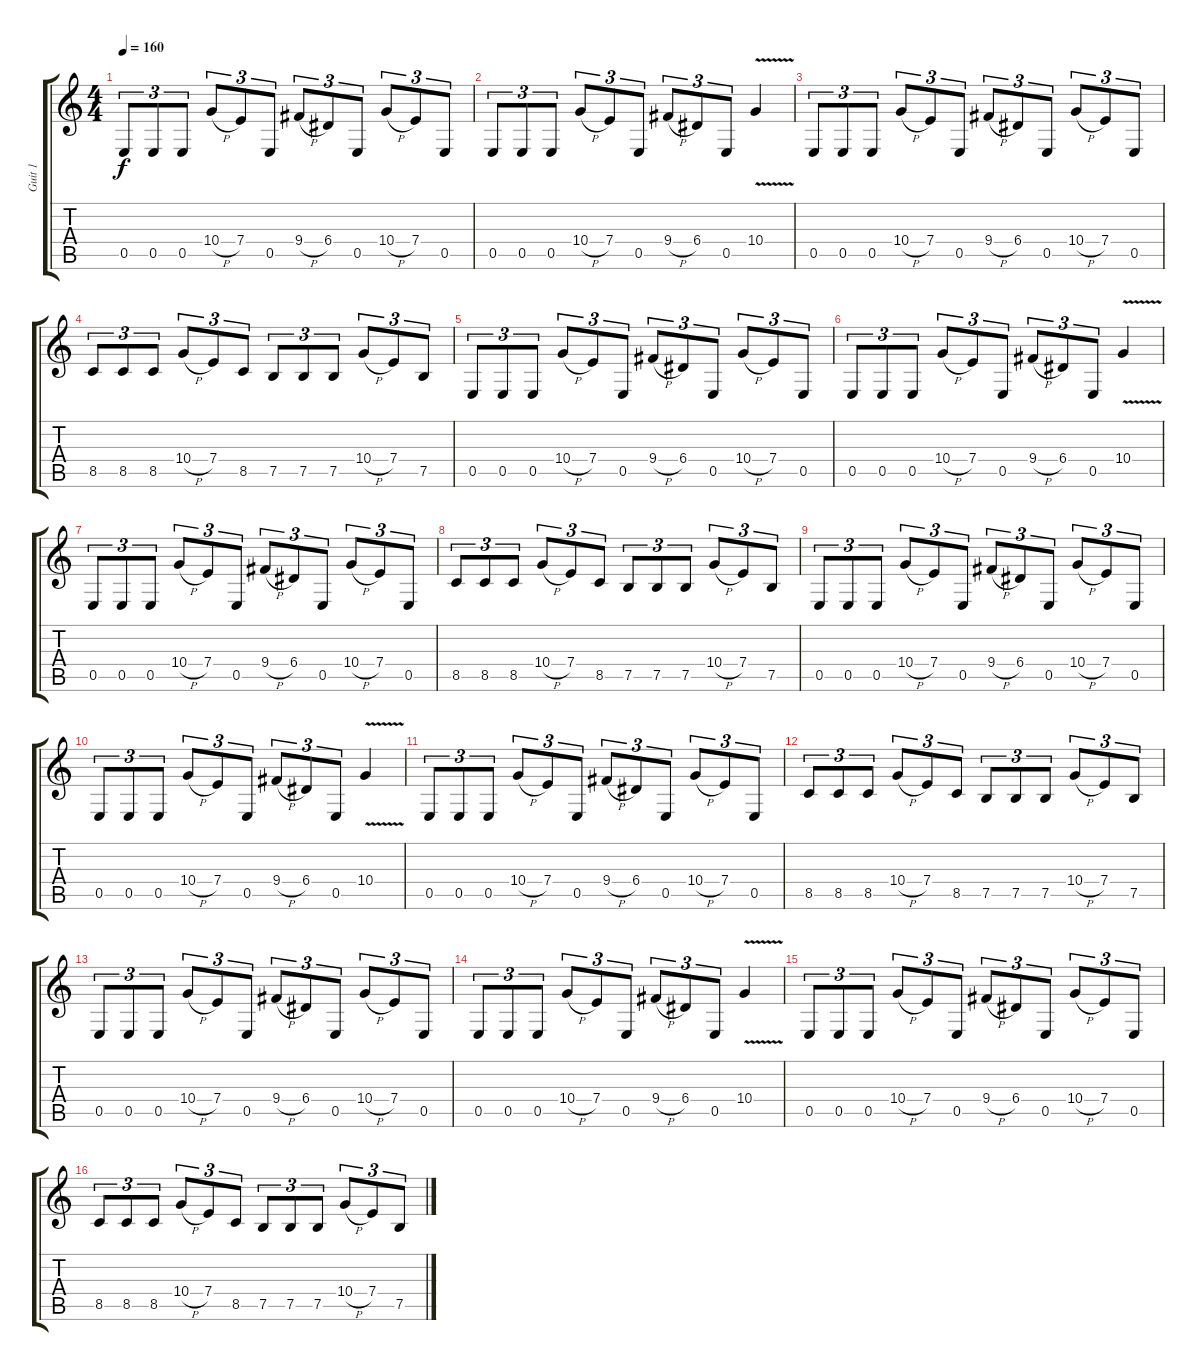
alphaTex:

\track ("Guit 1" "Guit 1") {instrument distortionguitar}
\staff {score tabs}
\tuning (B3 Gb3 D3 A2 E2 B1) {hide}
\ts (4 4)
\tempo 160
\clef g2
\ks c
0.5.8{tu (3 2) dy f} 0.5.8{tu (3 2)} 0.5.8{tu (3 2)} 10.4{h}.8{tu (3 2)} 7.4.8{tu (3 2)} 0.5.8{tu (3 2)} 9.4{h}.8{tu (3 2)} 6.4.8{tu (3 2)} 0.5.8{tu (3 2)} 10.4{h}.8{tu (3 2)} 7.4.8{tu (3 2)} 0.5.8{tu (3 2)} |
0.5.8{tu (3 2)} 0.5.8{tu (3 2)} 0.5.8{tu (3 2)} 10.4{h}.8{tu (3 2)} 7.4.8{tu (3 2)} 0.5.8{tu (3 2)} 9.4{h}.8{tu (3 2)} 6.4.8{tu (3 2)} 0.5.8{tu (3 2)} 10.4{v}.4 |
0.5.8{tu (3 2)} 0.5.8{tu (3 2)} 0.5.8{tu (3 2)} 10.4{h}.8{tu (3 2)} 7.4.8{tu (3 2)} 0.5.8{tu (3 2)} 9.4{h}.8{tu (3 2)} 6.4.8{tu (3 2)} 0.5.8{tu (3 2)} 10.4{h}.8{tu (3 2)} 7.4.8{tu (3 2)} 0.5.8{tu (3 2)} |
8.5.8{tu (3 2)} 8.5.8{tu (3 2)} 8.5.8{tu (3 2)} 10.4{h}.8{tu (3 2)} 7.4.8{tu (3 2)} 8.5.8{tu (3 2)} 7.5.8{tu (3 2)} 7.5.8{tu (3 2)} 7.5.8{tu (3 2)} 10.4{h}.8{tu (3 2)} 7.4.8{tu (3 2)} 7.5.8{tu (3 2)} |
0.5.8{tu (3 2)} 0.5.8{tu (3 2)} 0.5.8{tu (3 2)} 10.4{h}.8{tu (3 2)} 7.4.8{tu (3 2)} 0.5.8{tu (3 2)} 9.4{h}.8{tu (3 2)} 6.4.8{tu (3 2)} 0.5.8{tu (3 2)} 10.4{h}.8{tu (3 2)} 7.4.8{tu (3 2)} 0.5.8{tu (3 2)} |
0.5.8{tu (3 2)} 0.5.8{tu (3 2)} 0.5.8{tu (3 2)} 10.4{h}.8{tu (3 2)} 7.4.8{tu (3 2)} 0.5.8{tu (3 2)} 9.4{h}.8{tu (3 2)} 6.4.8{tu (3 2)} 0.5.8{tu (3 2)} 10.4{v}.4 |
0.5.8{tu (3 2)} 0.5.8{tu (3 2)} 0.5.8{tu (3 2)} 10.4{h}.8{tu (3 2)} 7.4.8{tu (3 2)} 0.5.8{tu (3 2)} 9.4{h}.8{tu (3 2)} 6.4.8{tu (3 2)} 0.5.8{tu (3 2)} 10.4{h}.8{tu (3 2)} 7.4.8{tu (3 2)} 0.5.8{tu (3 2)} |
8.5.8{tu (3 2)} 8.5.8{tu (3 2)} 8.5.8{tu (3 2)} 10.4{h}.8{tu (3 2)} 7.4.8{tu (3 2)} 8.5.8{tu (3 2)} 7.5.8{tu (3 2)} 7.5.8{tu (3 2)} 7.5.8{tu (3 2)} 10.4{h}.8{tu (3 2)} 7.4.8{tu (3 2)} 7.5.8{tu (3 2)} |
0.5.8{tu (3 2)} 0.5.8{tu (3 2)} 0.5.8{tu (3 2)} 10.4{h}.8{tu (3 2)} 7.4.8{tu (3 2)} 0.5.8{tu (3 2)} 9.4{h}.8{tu (3 2)} 6.4.8{tu (3 2)} 0.5.8{tu (3 2)} 10.4{h}.8{tu (3 2)} 7.4.8{tu (3 2)} 0.5.8{tu (3 2)} |
0.5.8{tu (3 2)} 0.5.8{tu (3 2)} 0.5.8{tu (3 2)} 10.4{h}.8{tu (3 2)} 7.4.8{tu (3 2)} 0.5.8{tu (3 2)} 9.4{h}.8{tu (3 2)} 6.4.8{tu (3 2)} 0.5.8{tu (3 2)} 10.4{v}.4 |
0.5.8{tu (3 2)} 0.5.8{tu (3 2)} 0.5.8{tu (3 2)} 10.4{h}.8{tu (3 2)} 7.4.8{tu (3 2)} 0.5.8{tu (3 2)} 9.4{h}.8{tu (3 2)} 6.4.8{tu (3 2)} 0.5.8{tu (3 2)} 10.4{h}.8{tu (3 2)} 7.4.8{tu (3 2)} 0.5.8{tu (3 2)} |
8.5.8{tu (3 2)} 8.5.8{tu (3 2)} 8.5.8{tu (3 2)} 10.4{h}.8{tu (3 2)} 7.4.8{tu (3 2)} 8.5.8{tu (3 2)} 7.5.8{tu (3 2)} 7.5.8{tu (3 2)} 7.5.8{tu (3 2)} 10.4{h}.8{tu (3 2)} 7.4.8{tu (3 2)} 7.5.8{tu (3 2)} |
0.5.8{tu (3 2)} 0.5.8{tu (3 2)} 0.5.8{tu (3 2)} 10.4{h}.8{tu (3 2)} 7.4.8{tu (3 2)} 0.5.8{tu (3 2)} 9.4{h}.8{tu (3 2)} 6.4.8{tu (3 2)} 0.5.8{tu (3 2)} 10.4{h}.8{tu (3 2)} 7.4.8{tu (3 2)} 0.5.8{tu (3 2)} |
0.5.8{tu (3 2)} 0.5.8{tu (3 2)} 0.5.8{tu (3 2)} 10.4{h}.8{tu (3 2)} 7.4.8{tu (3 2)} 0.5.8{tu (3 2)} 9.4{h}.8{tu (3 2)} 6.4.8{tu (3 2)} 0.5.8{tu (3 2)} 10.4{v}.4 |
0.5.8{tu (3 2)} 0.5.8{tu (3 2)} 0.5.8{tu (3 2)} 10.4{h}.8{tu (3 2)} 7.4.8{tu (3 2)} 0.5.8{tu (3 2)} 9.4{h}.8{tu (3 2)} 6.4.8{tu (3 2)} 0.5.8{tu (3 2)} 10.4{h}.8{tu (3 2)} 7.4.8{tu (3 2)} 0.5.8{tu (3 2)} |
8.5.8{tu (3 2)} 8.5.8{tu (3 2)} 8.5.8{tu (3 2)} 10.4{h}.8{tu (3 2)} 7.4.8{tu (3 2)} 8.5.8{tu (3 2)} 7.5.8{tu (3 2)} 7.5.8{tu (3 2)} 7.5.8{tu (3 2)} 10.4{h}.8{tu (3 2)} 7.4.8{tu (3 2)} 7.5.8{tu (3 2)}
